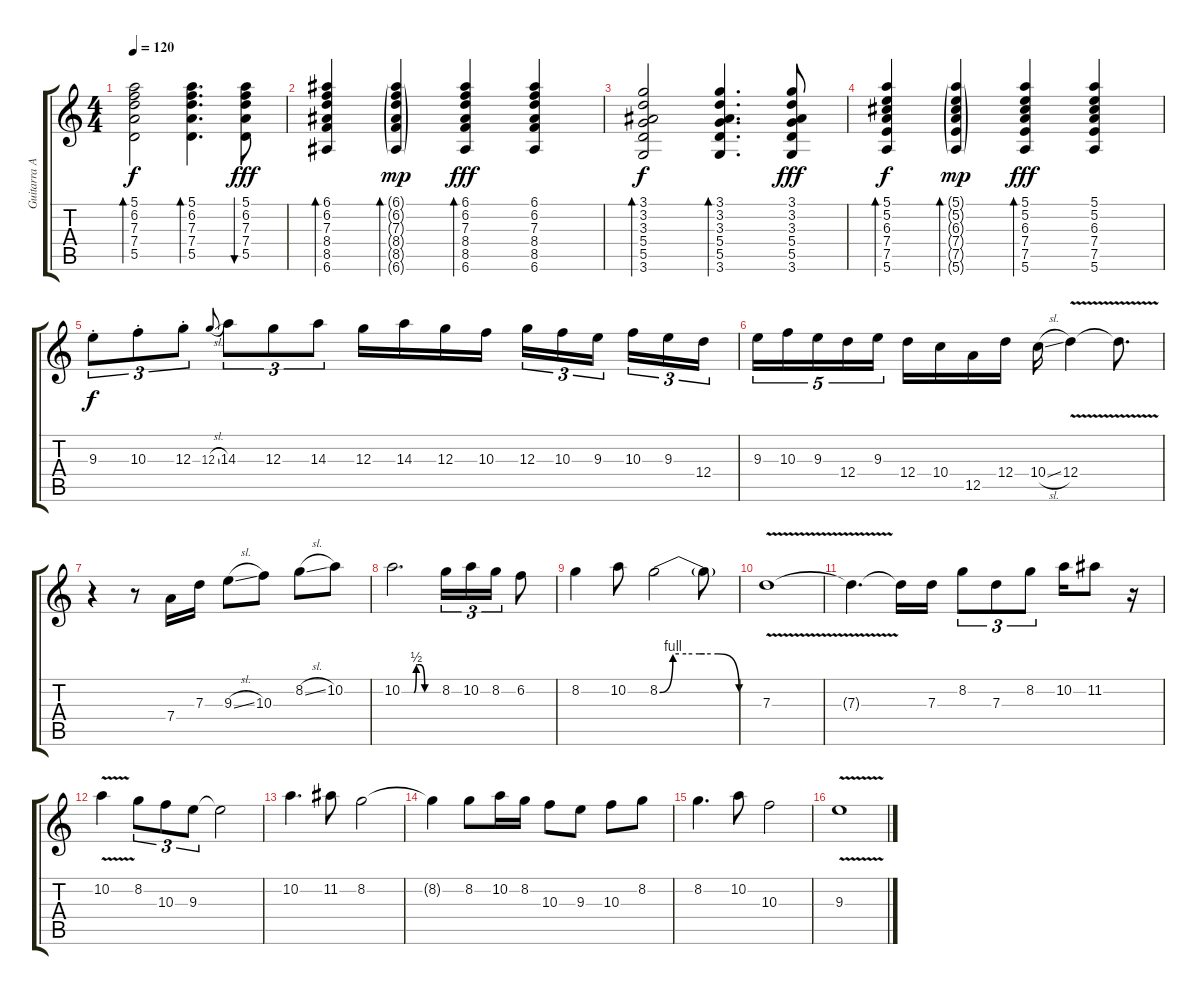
\track ("Guitarra Acustica" "Guitarra A") {instrument acousticguitarsteel}
\staff {score tabs}
\tuning (E4 B3 G3 D3 A2 E2) {hide}
\ts (4 4)
\tempo 120
\clef g2
\ks c
(5.1 6.2 7.3 7.4 5.5).2{bd 60 dy f} (5.1 6.2 7.3 7.4 5.5).4{d bd 60} (5.1 6.2 7.3 7.4 5.5).8{bu 60 dy fff} |
(6.1 6.2 7.3 8.4 8.5 6.6).4{bd 60} (6.1{g} 6.2{g} 7.3{g} 8.4{g} 8.5{g} 6.6{g}).4{bd 60 dy mp} (6.1 6.2 7.3 8.4 8.5 6.6).4{bd 60 dy fff} (6.1 6.2 7.3 8.4 8.5 6.6).4 |
(3.1 3.2 3.3 5.4 5.5 3.6).2{bd 60 dy f} (3.1 3.2 3.3 5.4 5.5 3.6).4{d bd 60} (3.1 3.2 3.3 5.4 5.5 3.6).8{dy fff} |
(5.1 5.2 6.3 7.4 7.5 5.6).4{bd 60 dy f} (5.1{g} 5.2{g} 6.3{g} 7.4{g} 7.5{g} 5.6{g}).4{bd 60 dy mp} (5.1 5.2 6.3 7.4 7.5 5.6).4{bd 60 dy fff} (5.1 5.2 6.3 7.4 7.5 5.6).4 |
9.3{st}.8{tu (3 2) dy f instrument overdrivenguitar} 10.3{st}.8{tu (3 2)} 12.3{st}.8{tu (3 2)} 12.3{sl}.8{gr onbeat} 14.3.8{tu (3 2)} 12.3.8{tu (3 2)} 14.3.8{tu (3 2)} 12.3.16 14.3.16 12.3.16 10.3.16 12.3.16{tu (3 2)} 10.3.16{tu (3 2)} 9.3.16{tu (3 2) beam splitsecondary} 10.3.16{tu (3 2)} 9.3.16{tu (3 2)} 12.4.16{tu (3 2)} |
9.3.16{tu (5 4)} 10.3.16{tu (5 4)} 9.3.16{tu (5 4)} 12.4.16{tu (5 4)} 9.3.16{tu (5 4)} 12.4.16 10.4.16 12.5.16 12.4.16 10.4{sl}.16 12.4{v}.4 12.4{v t}.8{d} |
r.4 r.8 7.4.16 7.3.16 9.3{sl}.8 10.3.8 8.2{sl}.8 10.2.8 |
10.2{be (custom 0 0 10 0 20 0 24 2 26 2 30 2 38 0 40 0 45 0 60 0)}.2{d} 8.2.16{tu (3 2)} 10.2.16{tu (3 2)} 8.2.16{tu (3 2)} 6.2.8 |
8.2.4 10.2.8 8.2{be (custom 0 0 10 4 20 4 30 4 34 4 44 4 60 0)}.2 8.2{t}.8 |
7.3{v}.1 |
7.3{t}.4{d} 7.3{t}.16 7.3.16 8.2.8{tu (3 2)} 7.3.8{tu (3 2)} 8.2.8{tu (3 2)} 10.2.16 11.2.8 r.16 |
10.2{v}.4 8.2.8{tu (3 2)} 10.3.8{tu (3 2)} 9.3.8{tu (3 2)} 9.3{t}.2 |
10.2.4{d} 11.2.8 8.2.2 |
8.2{t}.4 8.2.8 10.2.16 8.2.16 10.3.8 9.3.8 10.3.8 8.2.8 |
8.2.4{d} 10.2.8 10.3.2 |
9.3{v}.1
